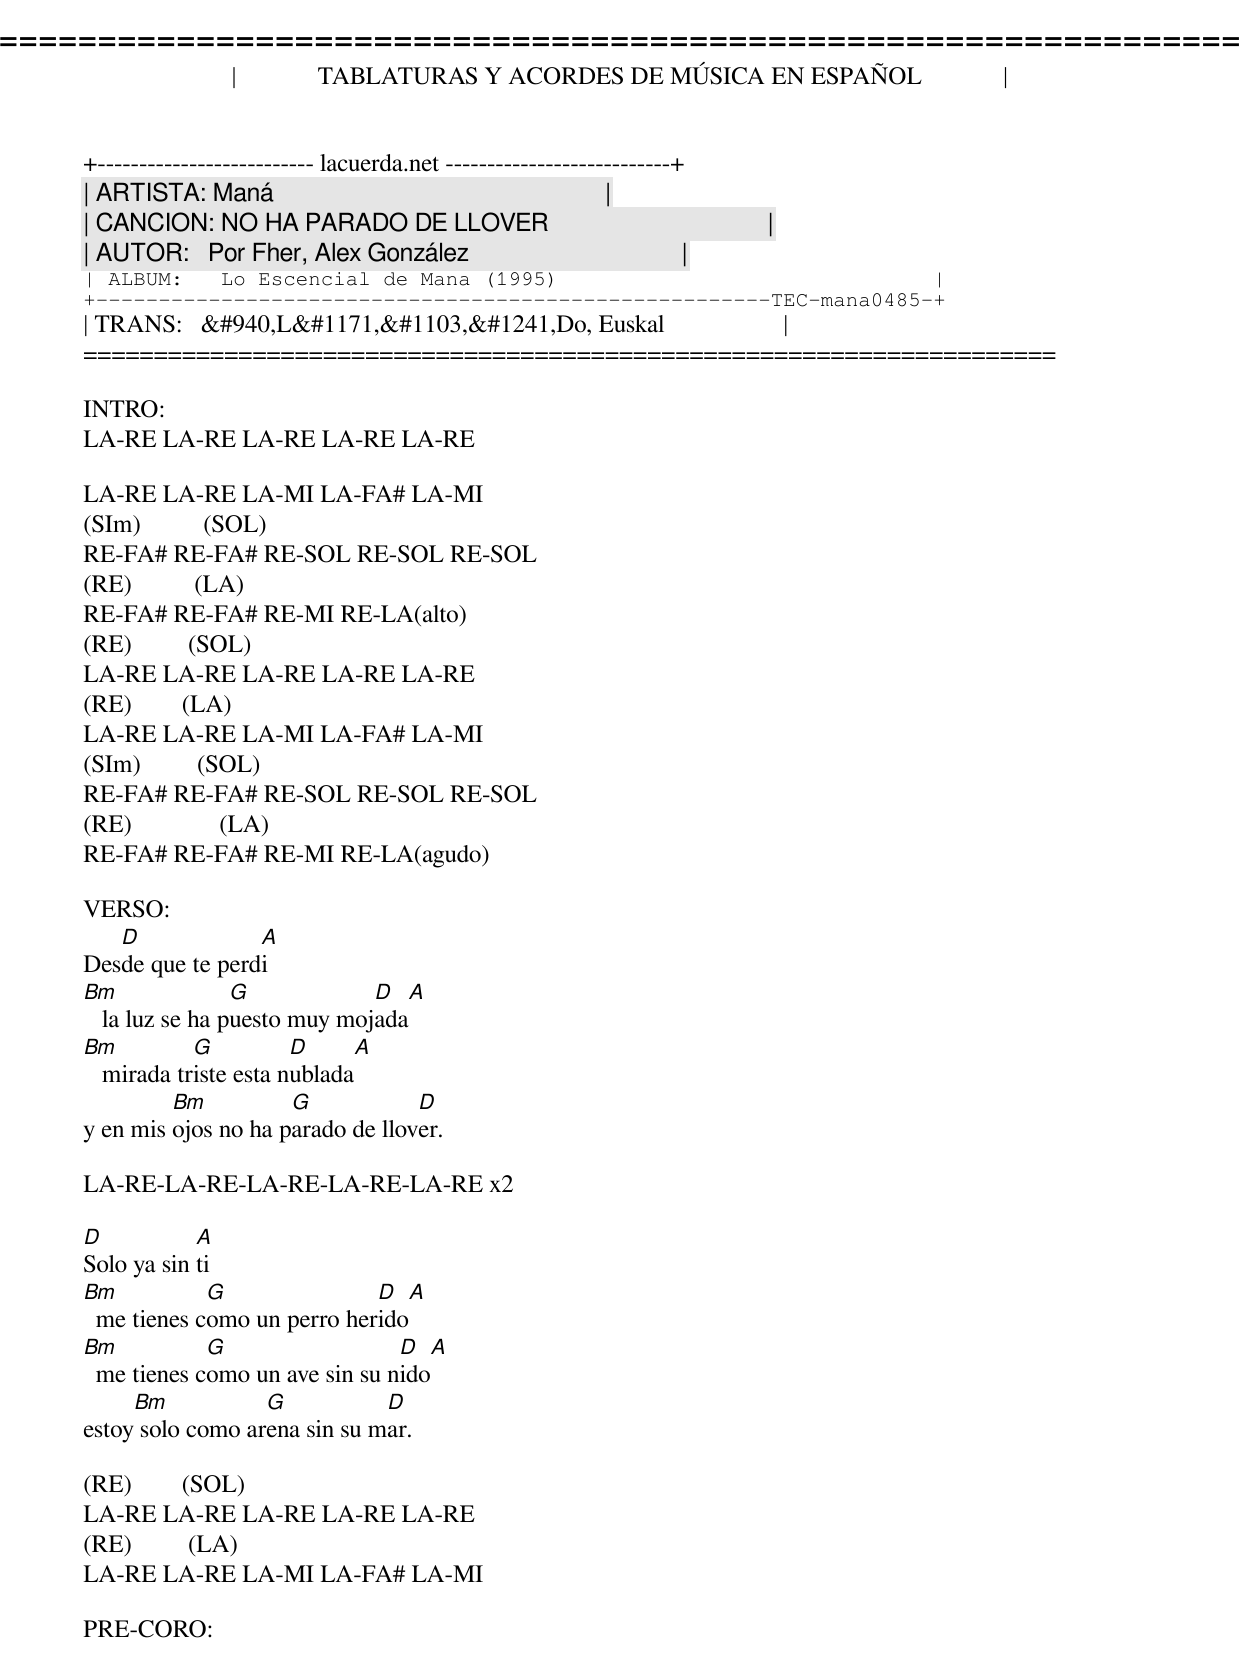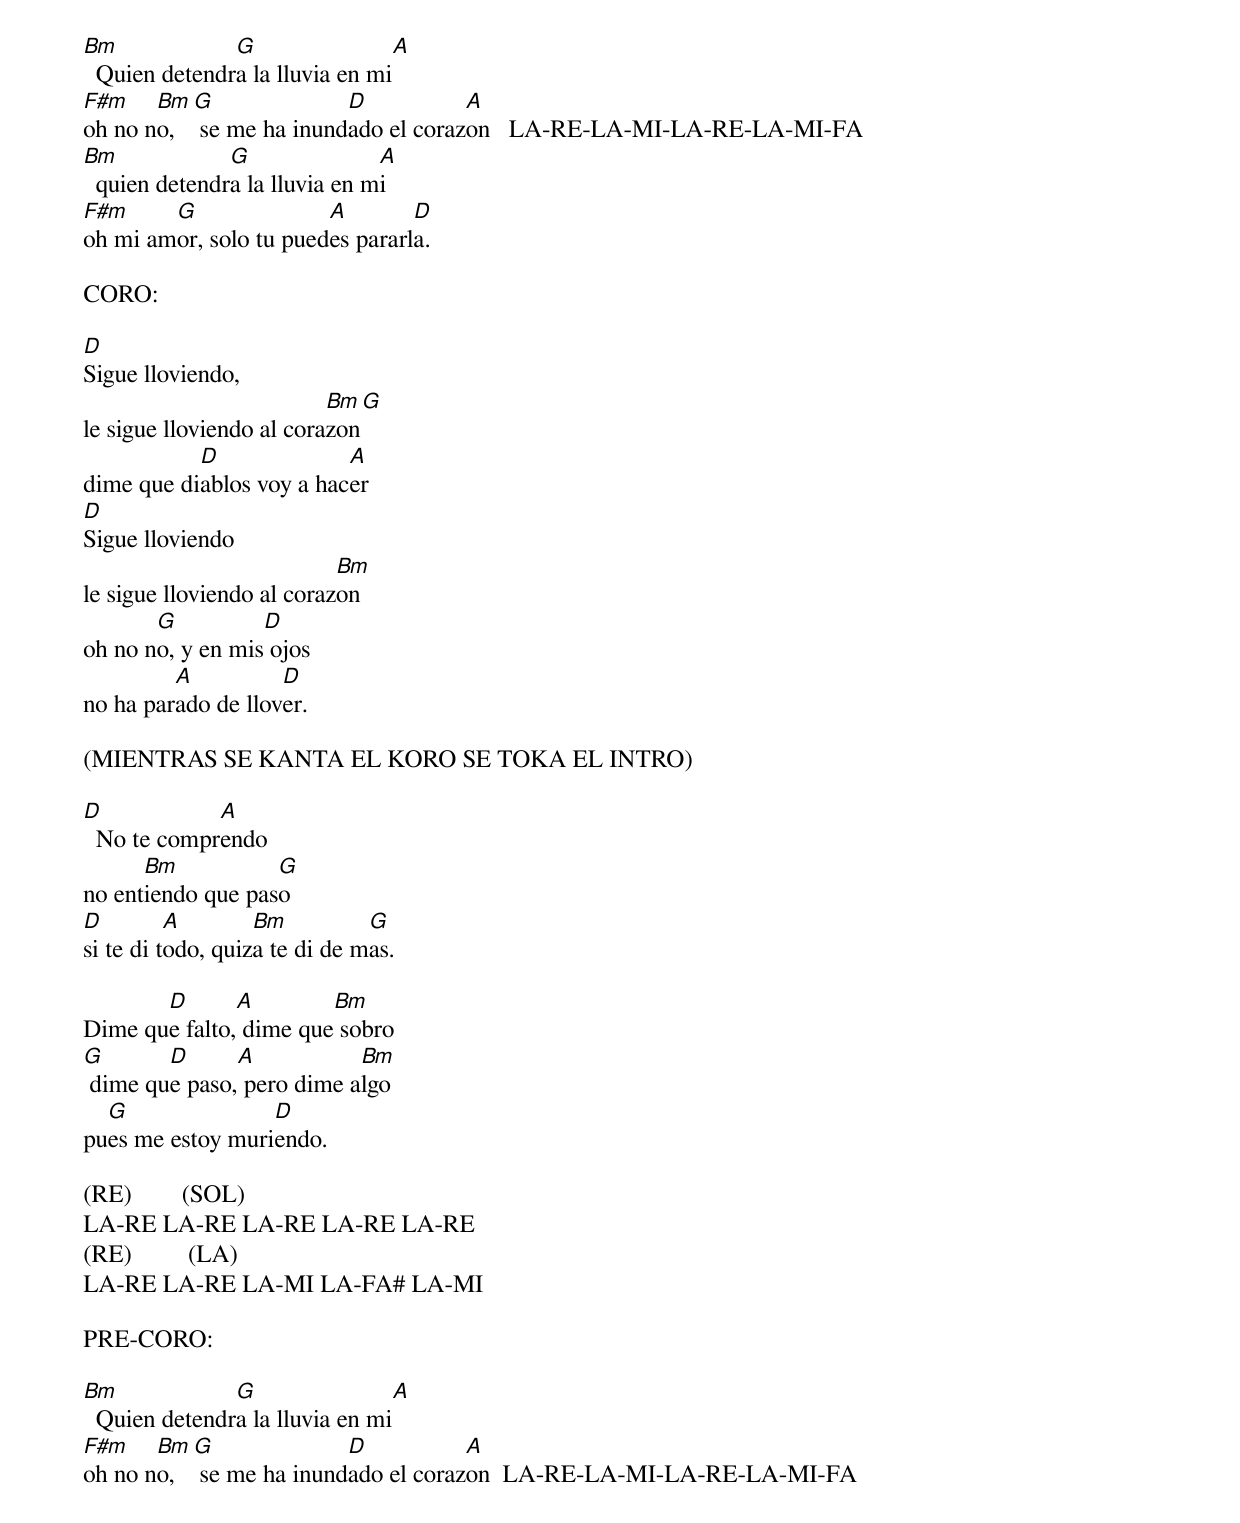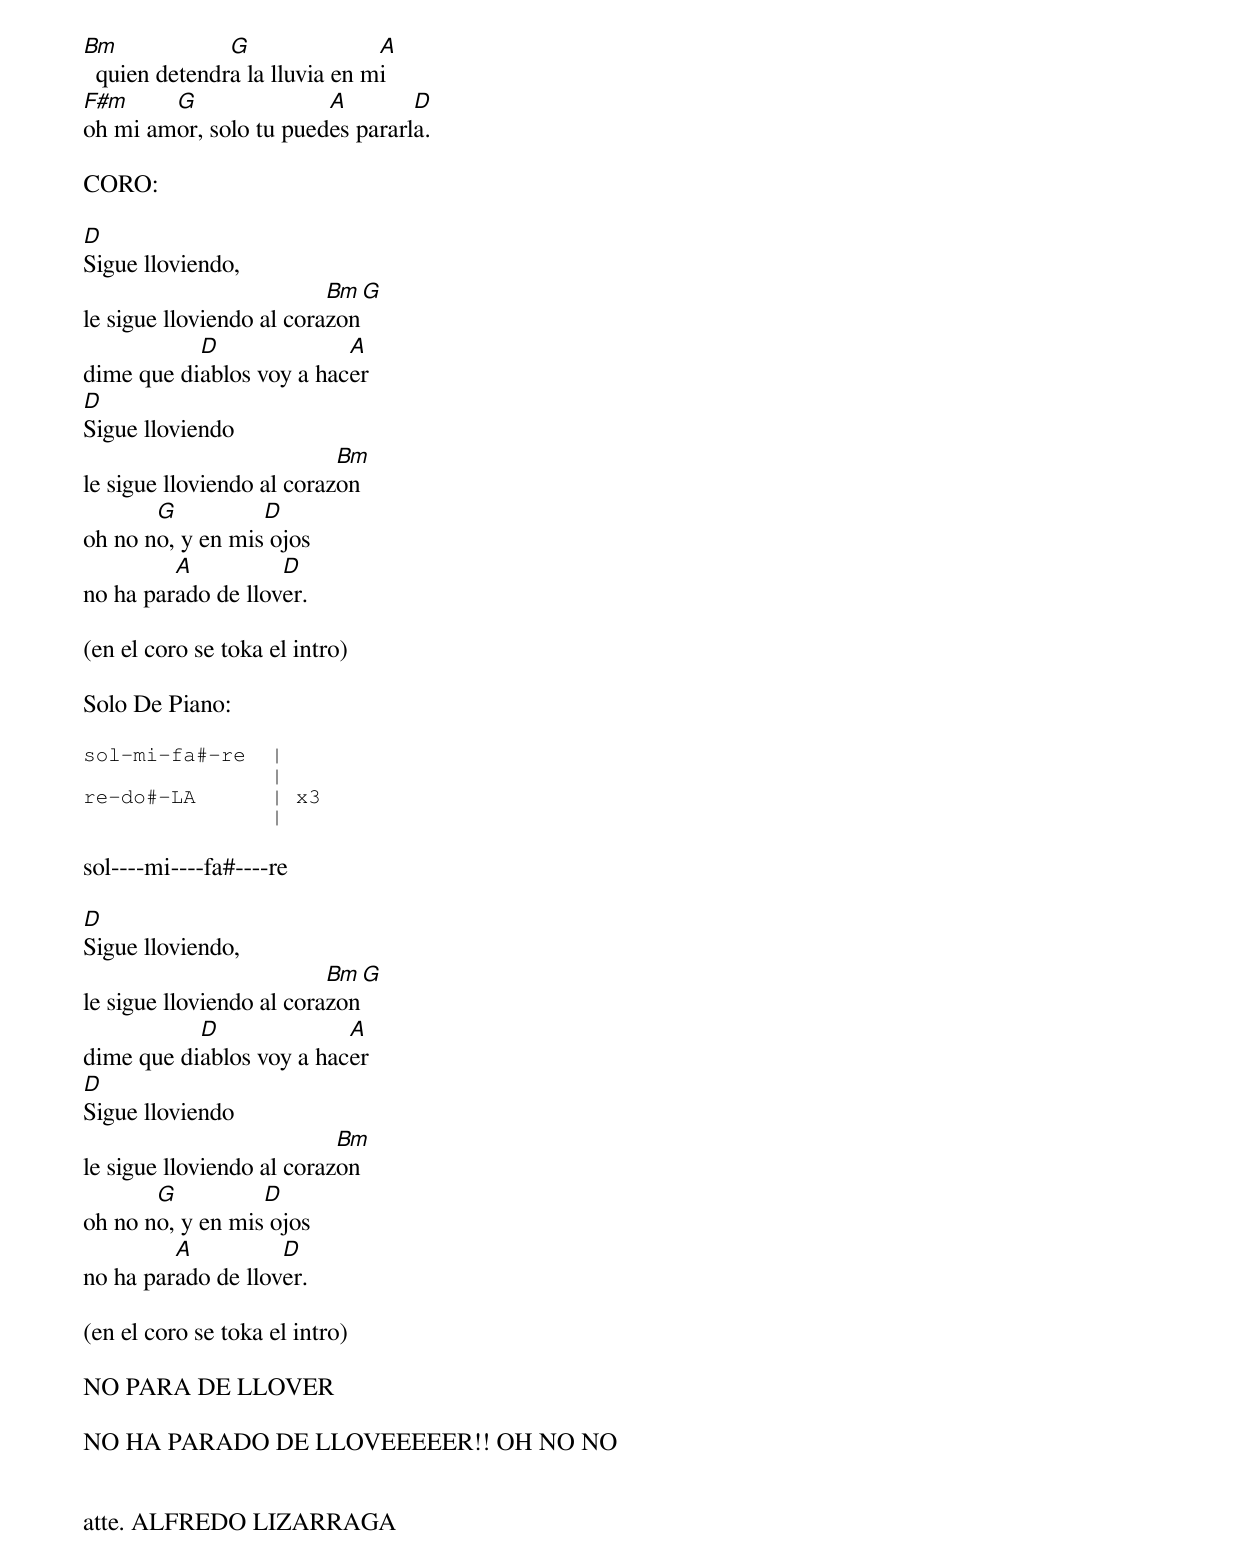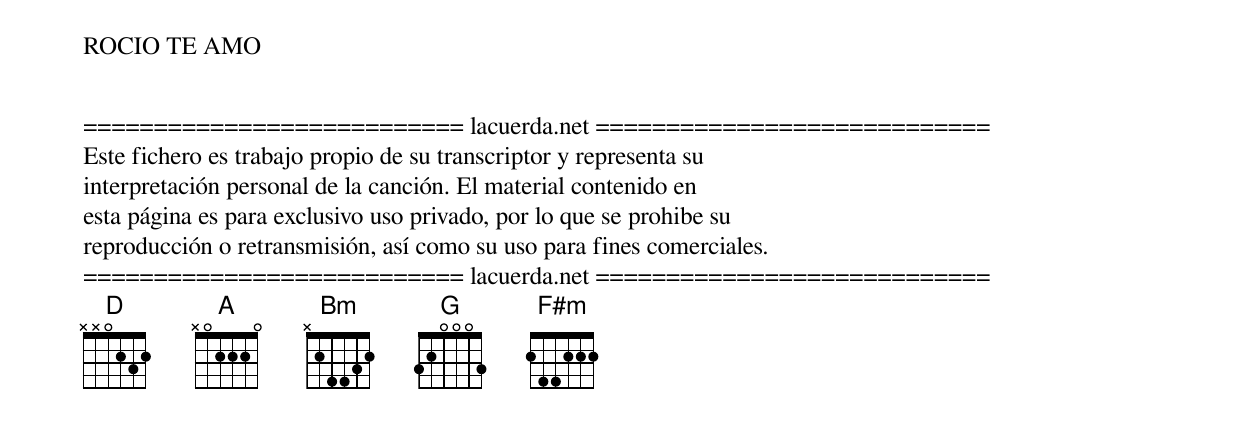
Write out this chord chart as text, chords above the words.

=====================================================================
|             TABLATURAS Y ACORDES DE MÚSICA EN ESPAÑOL             |
+-------------------------- lacuerda.net ---------------------------+
| ARTISTA: Maná                                                     |
| CANCION: NO HA PARADO DE LLOVER                                   |
| AUTOR:   Por Fher, Alex González                                  |
| ALBUM:   Lo Escencial de Mana (1995)                              |
+------------------------------------------------------TEC-mana0485-+
| TRANS:   &#940,L&#1171,&#1103,&#1241,Do, Euskal                   |
=====================================================================

INTRO:
LA-RE LA-RE LA-RE LA-RE LA-RE

LA-RE LA-RE LA-MI LA-FA# LA-MI
(SIm)          (SOL)
RE-FA# RE-FA# RE-SOL RE-SOL RE-SOL
(RE)          (LA)
RE-FA# RE-FA# RE-MI RE-LA(alto)
(RE)         (SOL)
LA-RE LA-RE LA-RE LA-RE LA-RE
(RE)        (LA)
LA-RE LA-RE LA-MI LA-FA# LA-MI
(SIm)         (SOL)
RE-FA# RE-FA# RE-SOL RE-SOL RE-SOL
(RE)              (LA)
RE-FA# RE-FA# RE-MI RE-LA(agudo)

VERSO:
   D             A
Desde que te perdi
Bm               G            D    A
   la luz se ha puesto muy mojada
Bm          G          D       A
   mirada triste esta nublada
         Bm          G            D
y en mis ojos no ha parado de llover.

LA-RE-LA-RE-LA-RE-LA-RE-LA-RE x2

D           A
Solo ya sin ti
Bm           G               D   A
  me tienes como un perro herido
Bm           G                  D    A
  me tienes como un ave sin su nido
     Bm           G           D
estoy solo como arena sin su mar.

(RE)        (SOL)
LA-RE LA-RE LA-RE LA-RE LA-RE
(RE)         (LA)
LA-RE LA-RE LA-MI LA-FA# LA-MI

PRE-CORO:

Bm             G                A
  Quien detendra la lluvia en mi
F#m    Bm   G              D           A
oh no no,    se me ha inundado el corazon   LA-RE-LA-MI-LA-RE-LA-MI-FA
Bm             G               A
  quien detendra la lluvia en mi
F#m     G               A        D
oh mi amor, solo tu puedes pararla.

CORO:

D
Sigue lloviendo,
                          Bm   G
le sigue lloviendo al corazon
           D              A
dime que diablos voy a hacer
D
Sigue lloviendo
                           Bm
le sigue lloviendo al corazon
       G          D
oh no no, y en mis ojos
         A          D
no ha parado de llover.

(MIENTRAS SE KANTA EL KORO SE TOKA EL INTRO)

D            A
  No te comprendo
      Bm           G
no entiendo que paso
D         A        Bm          G
si te di todo, quiza te di de mas.

       D       A        Bm
Dime que falto, dime que sobro
G       D      A           Bm
 dime que paso, pero dime algo
  G               D
pues me estoy muriendo.

(RE)        (SOL)
LA-RE LA-RE LA-RE LA-RE LA-RE
(RE)         (LA)
LA-RE LA-RE LA-MI LA-FA# LA-MI

PRE-CORO:

Bm             G                A
  Quien detendra la lluvia en mi
F#m    Bm   G              D           A
oh no no,    se me ha inundado el corazon  LA-RE-LA-MI-LA-RE-LA-MI-FA

Bm             G               A
  quien detendra la lluvia en mi
F#m     G               A        D
oh mi amor, solo tu puedes pararla.

CORO:

D
Sigue lloviendo,
                          Bm   G
le sigue lloviendo al corazon
           D              A
dime que diablos voy a hacer
D
Sigue lloviendo
                           Bm
le sigue lloviendo al corazon
       G          D
oh no no, y en mis ojos
         A          D
no ha parado de llover.

(en el coro se toka el intro)

Solo De Piano:

sol-mi-fa#-re  |
               |
re-do#-LA      | x3
               |

sol----mi----fa#----re

D
Sigue lloviendo,
                          Bm   G
le sigue lloviendo al corazon
           D              A
dime que diablos voy a hacer
D
Sigue lloviendo
                           Bm
le sigue lloviendo al corazon
       G          D
oh no no, y en mis ojos
         A          D
no ha parado de llover.

(en el coro se toka el intro)

NO PARA DE LLOVER

NO HA PARADO DE LLOVEEEEER!! OH NO NO


atte. ALFREDO LIZARRAGA
ROCIO TE AMO


=========================== lacuerda.net ============================
Este fichero es trabajo propio de su transcriptor y representa su
interpretación personal de la canción. El material contenido en
esta página es para exclusivo uso privado, por lo que se prohibe su
reproducción o retransmisión, así como su uso para fines comerciales.
=========================== lacuerda.net ============================
